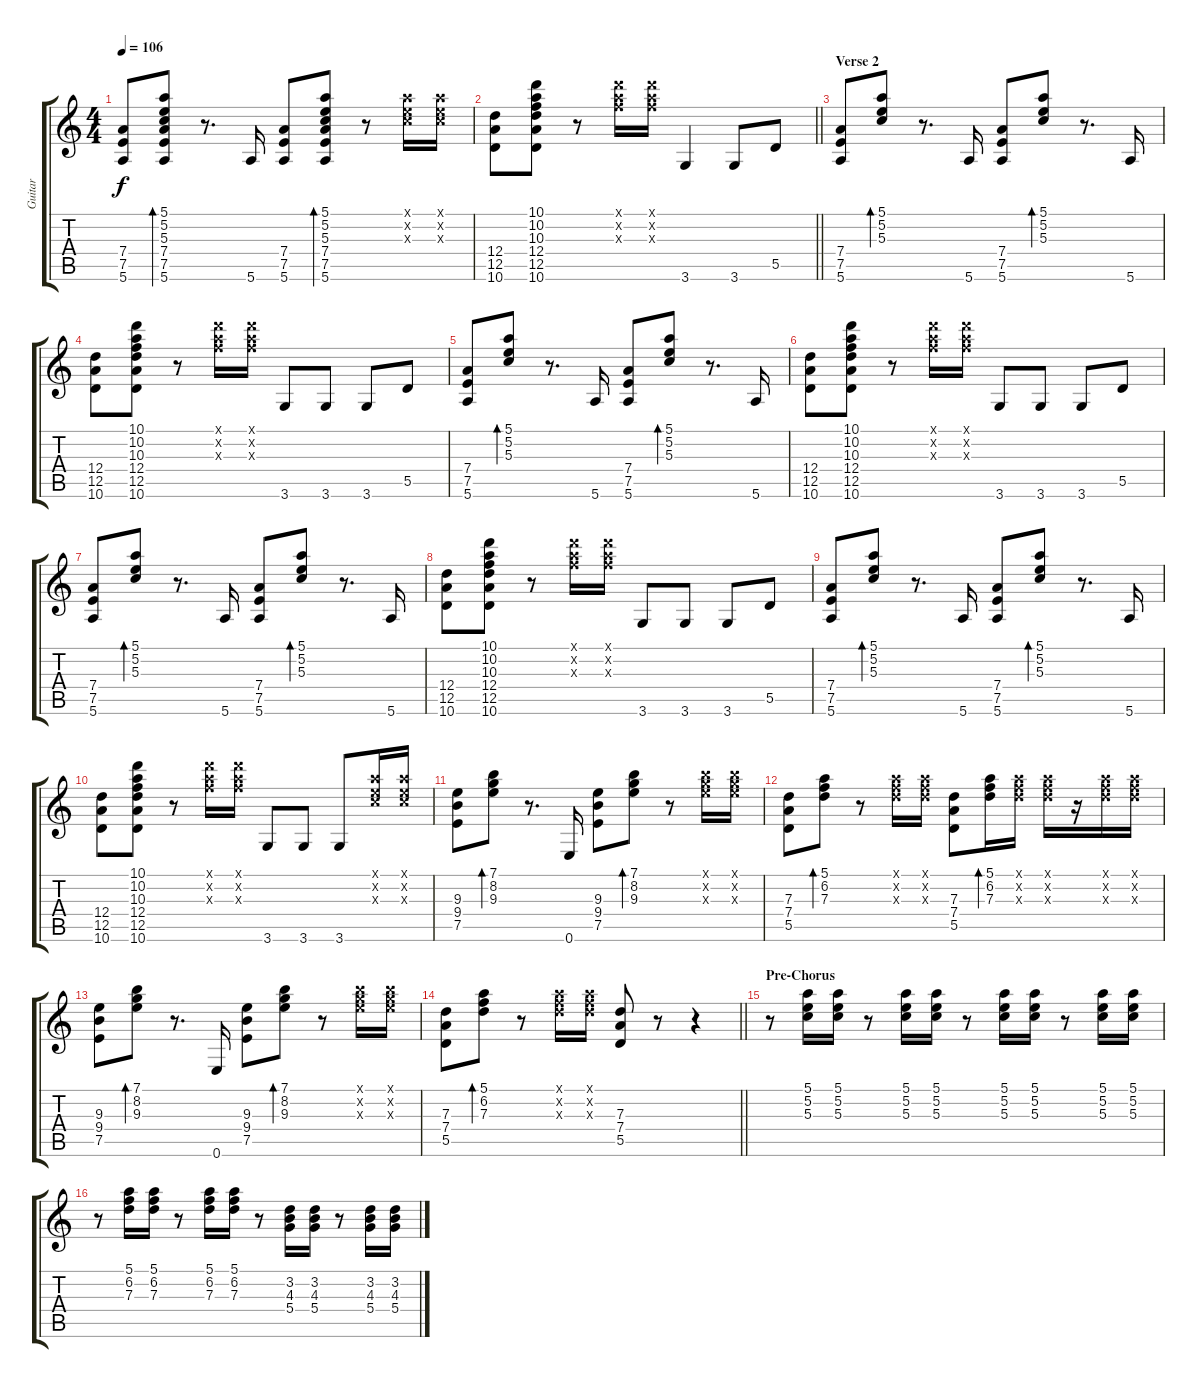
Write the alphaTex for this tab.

\track ("Guitar" "Guitar") {instrument electricguitarclean}
\staff {score tabs}
\tuning (E4 B3 G3 D3 A2 E2) {hide}
\ts (4 4)
\tempo 106
\clef g2
\ks c
(7.4 7.5 5.6).8{dy f} (5.1 5.2 5.3 7.4 7.5 5.6).8{bd 60} r.8{d} 5.6.16 (7.4 7.5 5.6).8 (5.1 5.2 5.3 7.4 7.5 5.6).8{bd 60} r.8 (5.1{x} 5.2{x} 5.3{x}).16 (5.1{x} 5.2{x} 5.3{x}).16 |
\barLineRight lightlight
(12.4 12.5 10.6).8 (10.1 10.2 10.3 12.4 12.5 10.6).8 r.8 (10.1{x} 10.2{x} 10.3{x}).16 (10.1{x} 10.2{x} 10.3{x}).16 3.6.4 3.6.8 5.5.8 |
\section ("" "Verse 2")
(7.4 7.5 5.6).8 (5.1 5.2 5.3).8{bd 60} r.8{d} 5.6.16 (7.4 7.5 5.6).8 (5.1 5.2 5.3).8{bd 60} r.8{d} 5.6.16 |
(12.4 12.5 10.6).8 (10.1 10.2 10.3 12.4 12.5 10.6).8 r.8 (10.1{x} 10.2{x} 10.3{x}).16 (10.1{x} 10.2{x} 10.3{x}).16 3.6.8 3.6.8 3.6.8 5.5.8 |
(7.4 7.5 5.6).8 (5.1 5.2 5.3).8{bd 60} r.8{d} 5.6.16 (7.4 7.5 5.6).8 (5.1 5.2 5.3).8{bd 60} r.8{d} 5.6.16 |
(12.4 12.5 10.6).8 (10.1 10.2 10.3 12.4 12.5 10.6).8 r.8 (10.1{x} 10.2{x} 10.3{x}).16 (10.1{x} 10.2{x} 10.3{x}).16 3.6.8 3.6.8 3.6.8 5.5.8 |
(7.4 7.5 5.6).8 (5.1 5.2 5.3).8{bd 60} r.8{d} 5.6.16 (7.4 7.5 5.6).8 (5.1 5.2 5.3).8{bd 60} r.8{d} 5.6.16 |
(12.4 12.5 10.6).8 (10.1 10.2 10.3 12.4 12.5 10.6).8 r.8 (10.1{x} 10.2{x} 10.3{x}).16 (10.1{x} 10.2{x} 10.3{x}).16 3.6.8 3.6.8 3.6.8 5.5.8 |
(7.4 7.5 5.6).8 (5.1 5.2 5.3).8{bd 60} r.8{d} 5.6.16 (7.4 7.5 5.6).8 (5.1 5.2 5.3).8{bd 60} r.8{d} 5.6.16 |
(12.4 12.5 10.6).8 (10.1 10.2 10.3 12.4 12.5 10.6).8 r.8 (10.1{x} 10.2{x} 10.3{x}).16 (10.1{x} 10.2{x} 10.3{x}).16 3.6.8 3.6.8 3.6.8 (5.1{x} 5.2{x} 5.3{x}).16 (5.1{x} 5.2{x} 5.3{x}).16 |
(9.3 9.4 7.5).8 (7.1 8.2 9.3).8{bd 60} r.8{d} 0.6.16 (9.3 9.4 7.5).8 (7.1 8.2 9.3).8{bd 60} r.8 (7.1{x} 8.2{x} 9.3{x}).16 (7.1{x} 8.2{x} 9.3{x}).16 |
(7.3 7.4 5.5).8 (5.1 6.2 7.3).8{bd 60} r.8 (5.1{x} 6.2{x} 7.3{x}).16 (5.1{x} 6.2{x} 7.3{x}).16 (7.3 7.4 5.5).8 (5.1 6.2 7.3).16{bd 60} (5.1{x} 6.2{x} 7.3{x}).16 (5.1{x} 6.2{x} 7.3{x}).16 r.16 (5.1{x} 6.2{x} 7.3{x}).16 (5.1{x} 6.2{x} 7.3{x}).16 |
(9.3 9.4 7.5).8 (7.1 8.2 9.3).8{bd 60} r.8{d} 0.6.16 (9.3 9.4 7.5).8 (7.1 8.2 9.3).8{bd 60} r.8 (7.1{x} 8.2{x} 9.3{x}).16 (7.1{x} 8.2{x} 9.3{x}).16 |
\barLineRight lightlight
(7.3 7.4 5.5).8 (5.1 6.2 7.3).8{bd 60} r.8 (5.1{x} 6.2{x} 7.3{x}).16 (5.1{x} 6.2{x} 7.3{x}).16 (7.3 7.4 5.5).8 r.8 r.4 |
\section ("" "Pre-Chorus")
r.8 (5.1 5.2 5.3).16 (5.1 5.2 5.3).16 r.8 (5.1 5.2 5.3).16 (5.1 5.2 5.3).16 r.8 (5.1 5.2 5.3).16 (5.1 5.2 5.3).16 r.8 (5.1 5.2 5.3).16 (5.1 5.2 5.3).16 |
r.8 (5.1 6.2 7.3).16 (5.1 6.2 7.3).16 r.8 (5.1 6.2 7.3).16 (5.1 6.2 7.3).16 r.8 (3.2 4.3 5.4).16 (3.2 4.3 5.4).16 r.8 (3.2 4.3 5.4).16 (3.2 4.3 5.4).16
